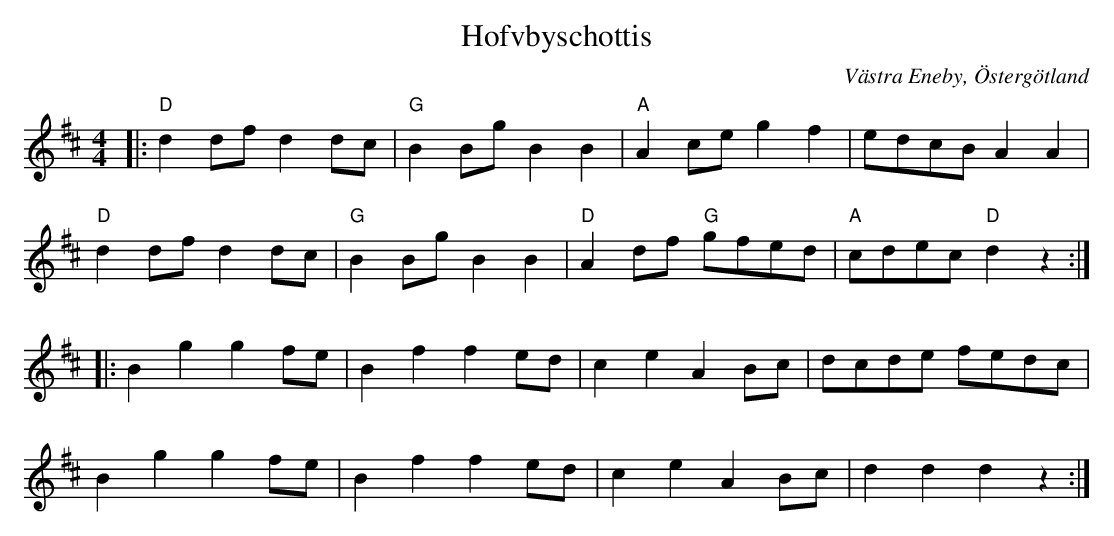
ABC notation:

X:1
T:Hofvbyschottis
O:Västra Eneby, Östergötland
M:4/4
L:1/8
K:D
|: "D"d2dfd2dc | "G"B2BgB2B2 | "A"A2ceg2f2 | edcBA2A2 |
   "D"d2dfd2dc | "G"B2BgB2B2 | "D"A2df "G"gfed | "A"cdec"D"d2z2:|
|: B2g2g2fe | B2f2f2ed | c2e2A2Bc | dcde fedc |
   B2g2g2fe | B2f2f2ed | c2e2A2Bc | d2d2d2z2:|
